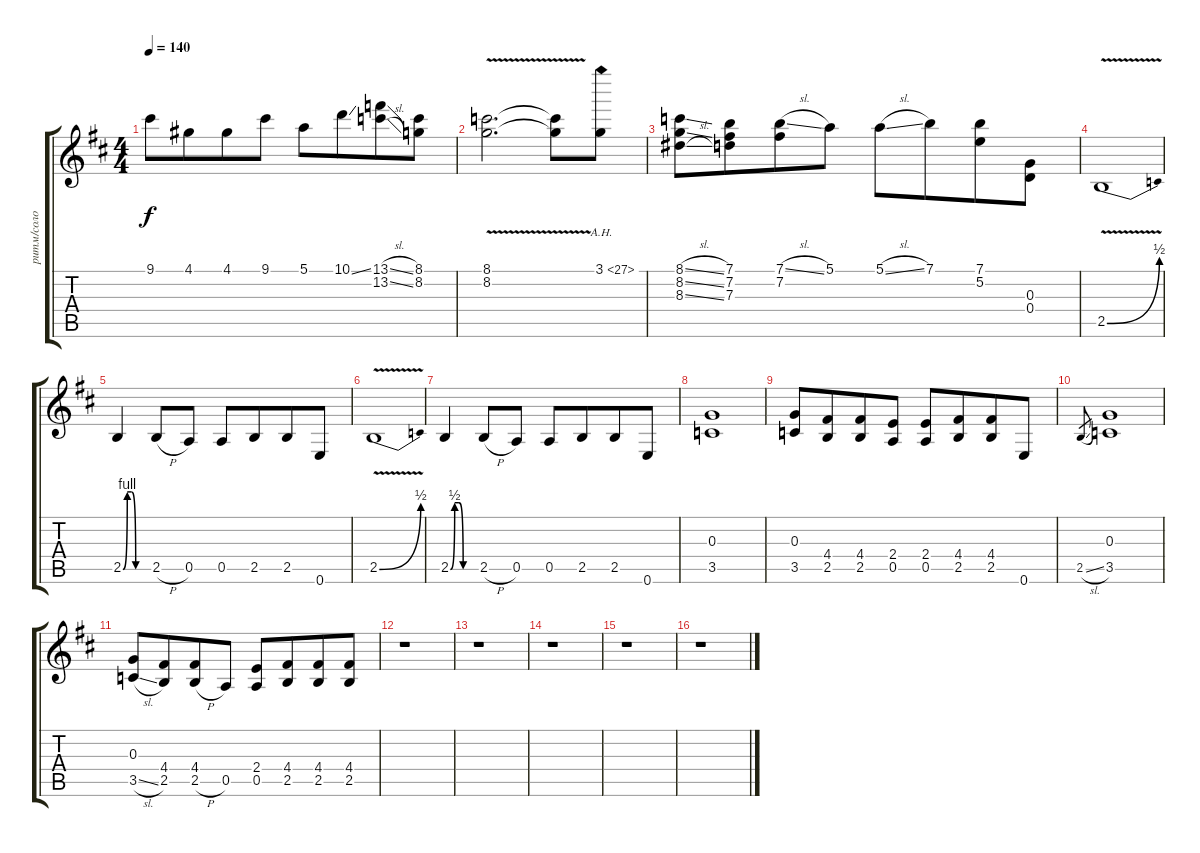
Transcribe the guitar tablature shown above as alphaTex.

\track ("ритм/соло" "ритм/соло") {instrument acousticguitarsteel}
\staff {score tabs}
\tuning (E4 B3 G3 D3 A2 E2) {hide}
\ts (4 4)
\tempo 140
\clef g2
\ks bminor
9.1.8{dy f} 4.1.8{beam merge} 4.1.8 9.1.8 5.1.8 10.1{ss}.8{beam merge} (13.1{sl} 13.2{sl}).8 (8.1 8.2).8 |
(8.1{v} 8.2{v}).2{d} (8.1{t} 8.2{t}).8 3.1{ah 24}.8 |
(8.1{sl} 8.2{sl} 8.3{sl}).8 (7.1 7.2 7.3).8{beam merge} (7.1{sl} 7.2).8 5.1.8 5.1{sl}.8 7.1.8{beam merge} (7.1 5.2).8 (0.3 0.4).8 |
2.5{be (bend 0 0 60 2) v}.1 |
2.5{be (custom 0 0 10 4 20 4 30 0 60 0)}.4 2.5{h}.8 0.5.8 0.5.8 2.5.8{beam merge} 2.5.8 0.6.8 |
2.5{be (bend 0 0 60 2) v}.1 |
2.5{be (custom 0 0 10 2 20 2 30 0 60 0)}.4 2.5{h}.8 0.5.8 0.5.8 2.5.8{beam merge} 2.5.8 0.6.8 |
(0.3 3.5).1 |
(0.3 3.5).8 (4.4 2.5).8{beam merge} (4.4 2.5).8 (2.4 0.5).8 (2.4 0.5).8 (4.4 2.5).8{beam merge} (4.4 2.5).8 0.6.8 |
2.5{sl}.8{gr} (0.3 3.5).1 |
(0.3 3.5{sl}).8 (4.4 2.5).8{beam merge} (4.4 2.5{h}).8 0.5.8 (2.4 0.5).8 (4.4 2.5).8{beam merge} (4.4 2.5).8 (4.4 2.5).8 |
r.1 |
r.1 |
r.1 |
r.1 |
r.1
